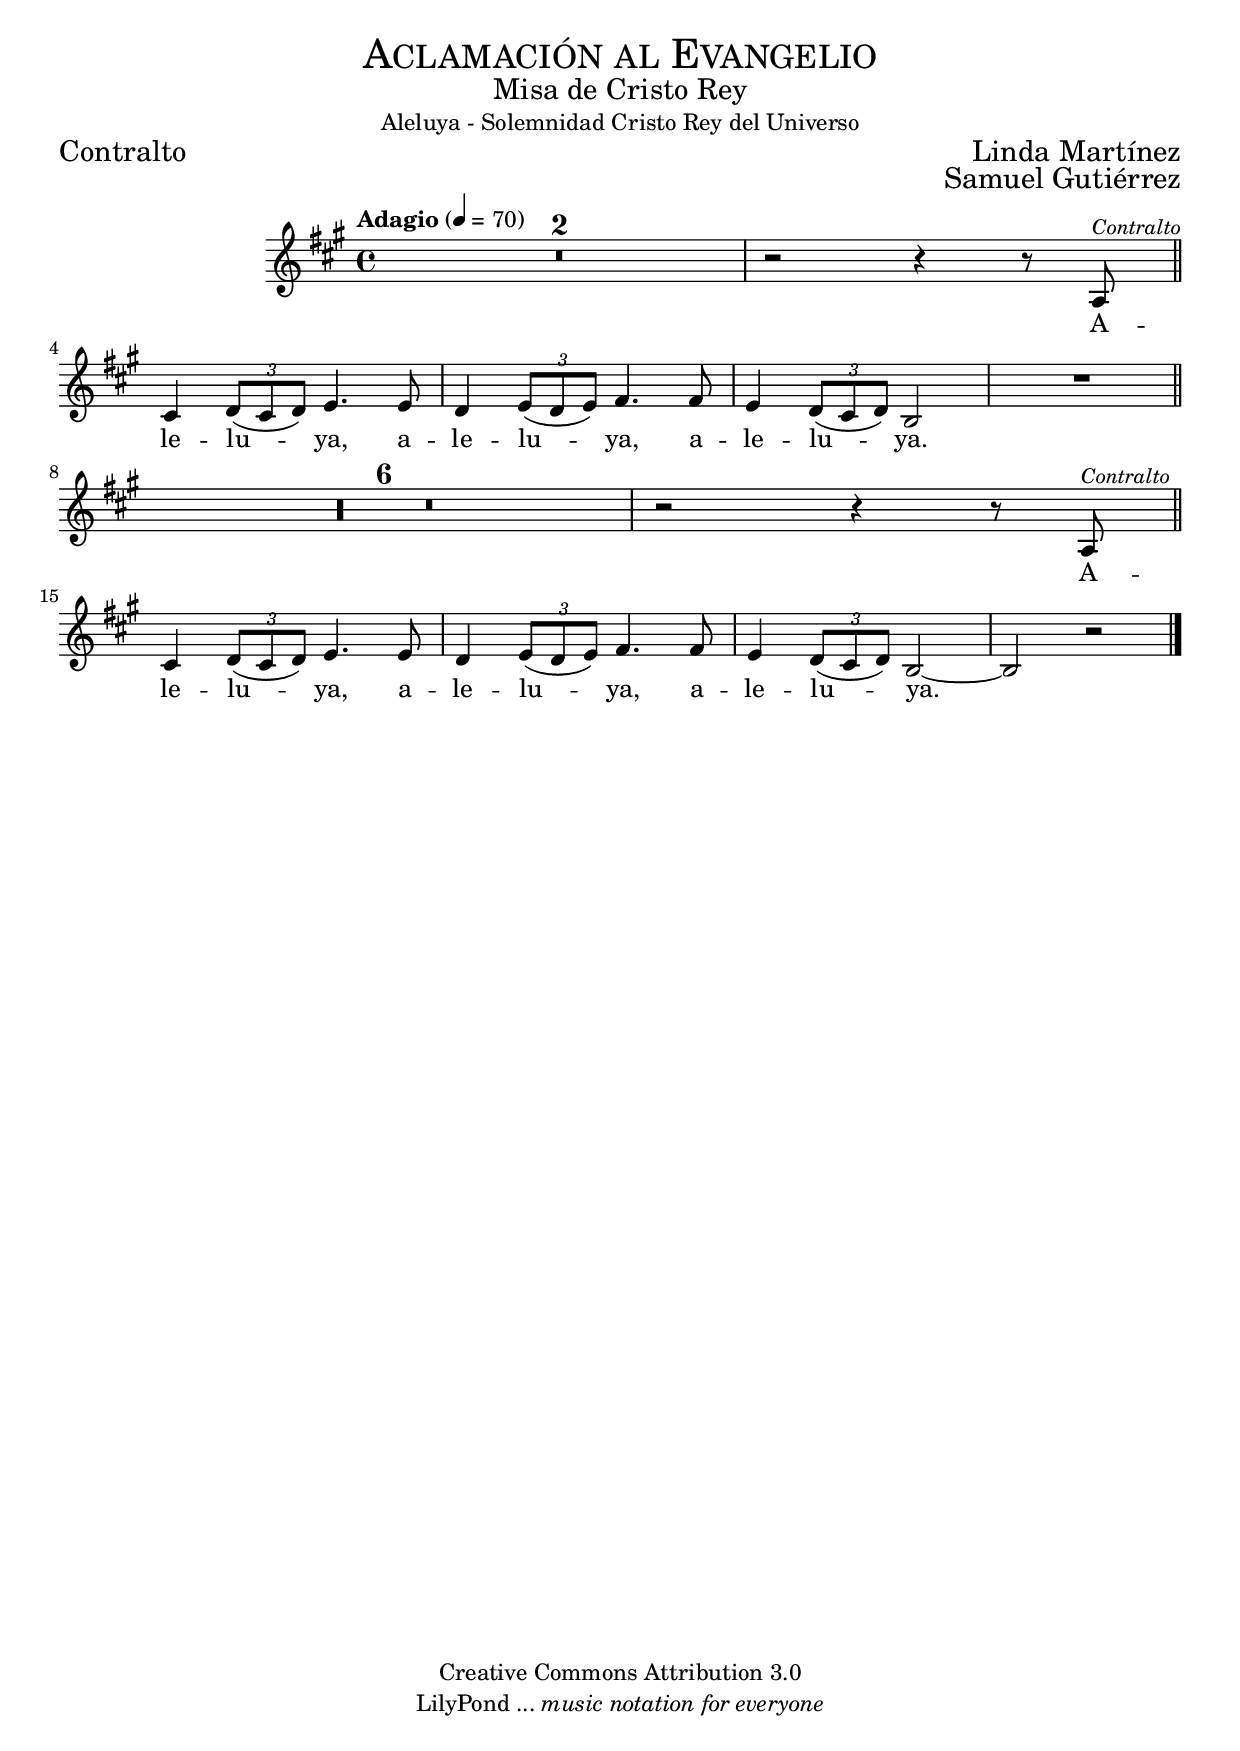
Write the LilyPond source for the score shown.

% ******************************************************************************************
%	Aclamaicion al Evangelio - Melody inspired by the compositions of Mons Marco Frisina
%   	Music and accompaniment by serachsam
% ******************************************************************************************
\language "espanol"
\version "2.23.2"

% --- Global parameters
particle = 1
jump = \break

% --- Includes
\include "global.ily"
alto_music = \relative do' {
  \compressEmptyMeasures

  R1*2 |
  r2 r4 r8 la8^\markup{ \italic \small "Contralto" } | \bar "||" #(if (= particle 1) jump "") % 3
  dos4 \tuplet 3/2 { re8( dos re) } mi4. mi8 |
  re4 \tuplet 3/2 { mi8( re mi) } fas4. fas8 |
  mi4 \tuplet 3/2 { re8( dos re) } si2 |
  R1 | \bar "||" #(if (= particle 1) jump "") % 7
  R1*6 |
  r2 r4 r8 la8^\markup{ \italic \small "Contralto" } | \bar "||" #(if (= particle 1) jump "") % 14
  dos4 \tuplet 3/2 { re8( dos re) } mi4. mi8 |
  re4 \tuplet 3/2 { mi8( re mi) } fas4. fas8 |
  mi4 \tuplet 3/2 { re8( dos re) } si2~ |
  si2 r |

  \bar "|."
}

alto_lyrics = \lyricmode {
  A -- le -- lu -- ya,
  a -- le -- lu -- ya,
  a -- le -- lu -- ya.

  A -- le -- lu -- ya,
  a -- le -- lu -- ya,
  a -- le -- lu -- ya.
}


% --- Global size
% #(set-global-staff-size 20)

% --- Header
\markup { \fill-line { \center-column { \fontsize #5 \smallCaps "Aclamación al Evangelio" \fontsize #2 "Misa de Cristo Rey" "Aleluya - Solemnidad Cristo Rey del Universo" } } }
\markup { \fill-line { \fontsize #2 "Contralto" \center-column { \fontsize #2 "Linda Martínez" } } }
\markup { \fill-line { " " \center-column { \fontsize #2 "Samuel Gutiérrez" } } }
\header {
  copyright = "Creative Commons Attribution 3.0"
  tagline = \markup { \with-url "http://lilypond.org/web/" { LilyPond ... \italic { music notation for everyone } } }
  breakbefore = ##t
}

% --- Music

% --- Harmony

\score {
  <<
    \new Staff <<
      \set Staff.midiInstrument = #"oboe"
      \set Staff.midiMaximumVolume = #1.5

      \new Voice = "contralto" <<
        \global \alto_music
      >>
      \new Lyrics = "contralto"
      \context Lyrics = "contralto" \lyricsto "contralto" \alto_lyrics
    >>
  >>
  \midi { }
  \layout { }
}

% --- Paper
\paper{
  #(set-default-paper-size "letter")
  indent=3.5\cm
  page-breaking = #ly:page-turn-breaking
}
